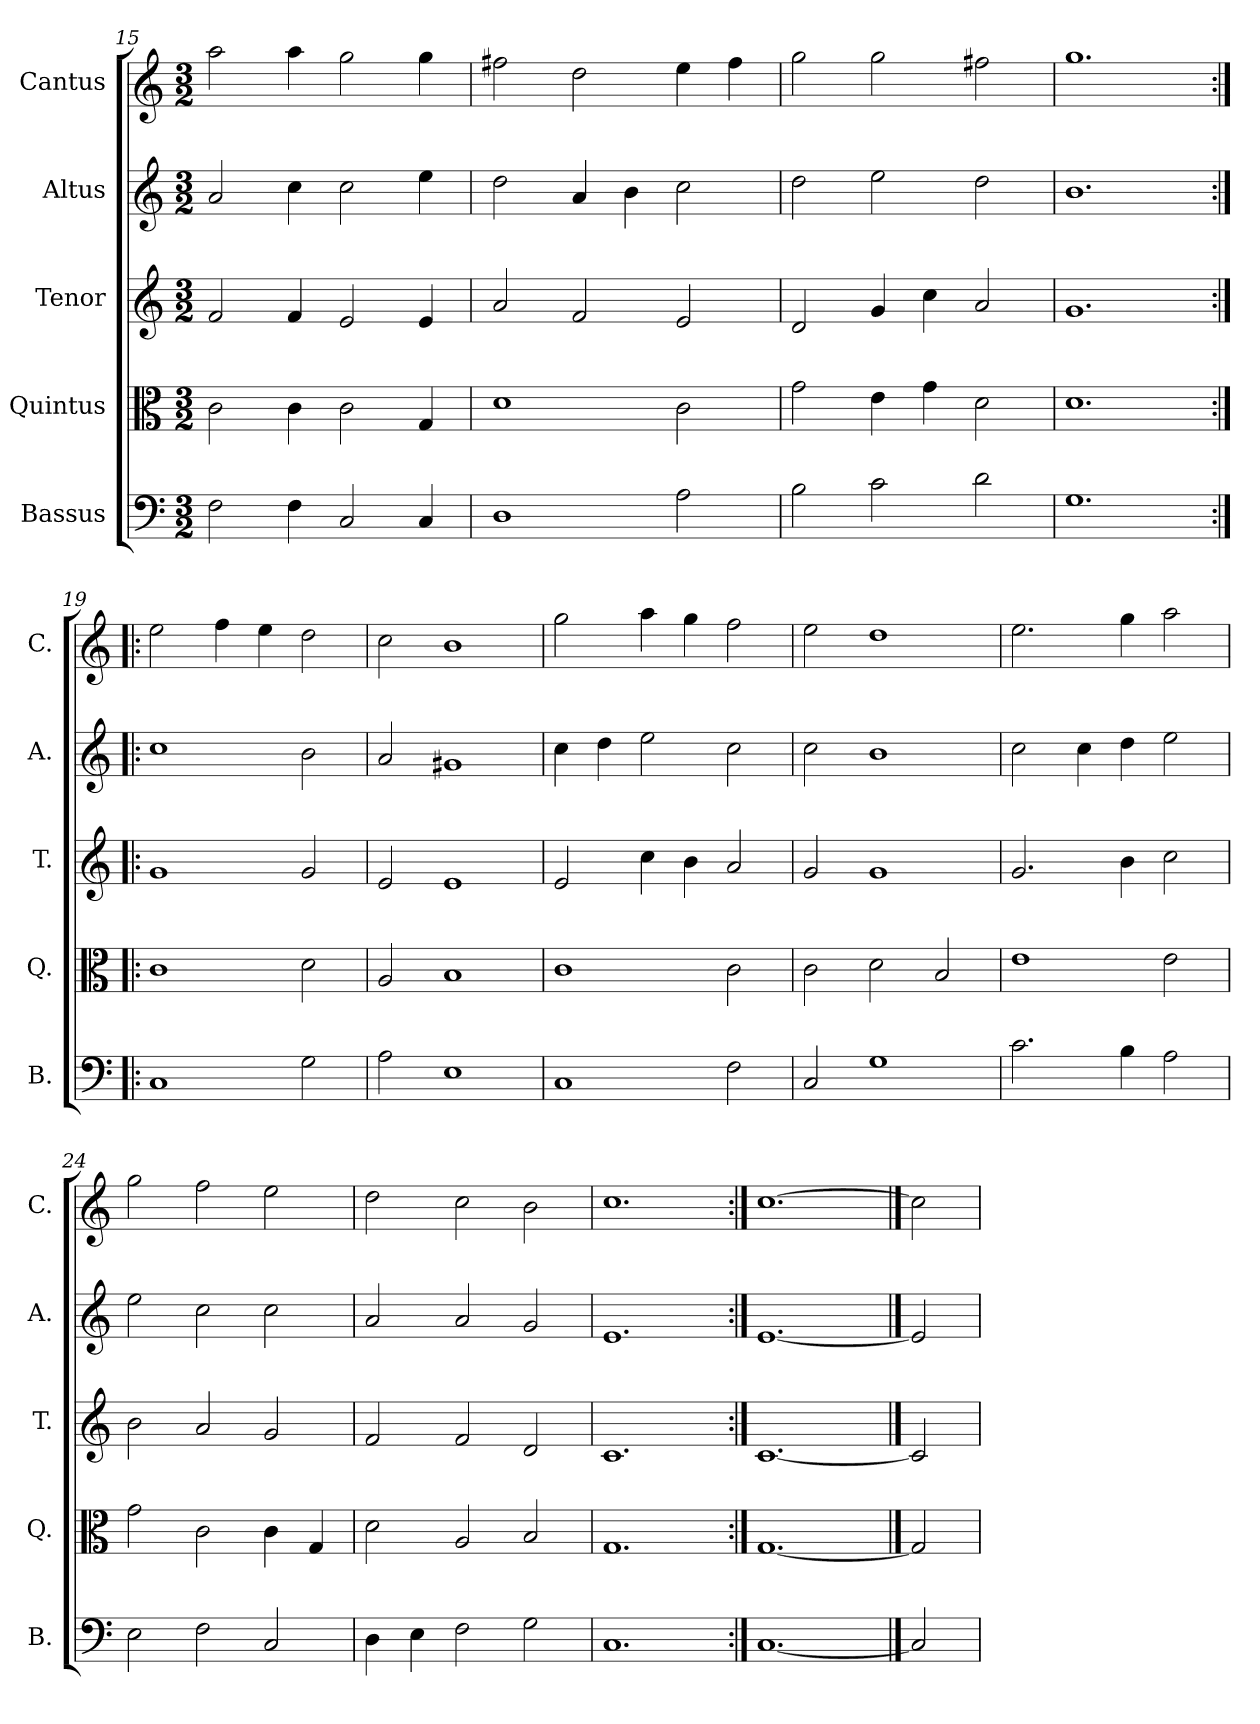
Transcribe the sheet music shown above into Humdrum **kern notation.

**kern	**kern	**kern	**kern	**kern
*part5	*part4	*part3	*part2	*part1
*staff5	*staff4	*staff3	*staff2	*staff1
*I"Bassus	*I"Quintus	*I"Tenor	*I"Altus	*I"Cantus
*I'B.	*I'Q.	*I'T.	*I'A.	*I'C.
*clefF4	*clefC3	*clefG2	*clefG2	*clefG2
*k[]	*k[]	*k[]	*k[]	*k[]
*C:	*C:	*C:	*C:	*C:
*M3/2	*M3/2	*M3/2	*M3/2	*M3/2
=15	=15	=15	=15	=15
2F\	2c\	2f/	2a/	2aa\
4F\	4c\	4f/	4cc\	4aa\
2C/	2c\	2e/	2cc\	2gg\
4C/	4G/	4e/	4ee\	4gg\
=16	=16	=16	=16	=16
1D\	1d\	2a/	2dd\	2ff#X\
.	.	2f/	4a/	2dd\
.	.	.	4b\	.
2A\	2c\	2e/	2cc\	4ee\
.	.	.	.	4ff#\
=17	=17	=17	=17	=17
2B\	2g\	2d/	2dd\	2gg\
2c\	4e\	4g/	2ee\	2gg\
.	4g\	4cc\	.	.
2d\	2d\	2a/	2dd\	2ff#X\
=18	=18	=18	=18	=18
1.G\	1.d\	1.g/	1.b\	1.gg\
=19:|!|:	=19:|!|:	=19:|!|:	=19:|!|:	=19:|!|:
1C/	1c\	1g/	1cc\	2ee\
.	.	.	.	4ff\
.	.	.	.	4ee\
2G\	2d\	2g/	2b\	2dd\
=20	=20	=20	=20	=20
2A\	2A/	2e/	2a/	2cc\
1E\	1B/	1e/	1g#X/	1b\
=21	=21	=21	=21	=21
1C/	1c\	2e/	4cc\	2gg\
.	.	.	4dd\	.
.	.	4cc\	2ee\	4aa\
.	.	4b\	.	4gg\
2F\	2c\	2a/	2cc\	2ff\
=22	=22	=22	=22	=22
2C/	2c\	2g/	2cc\	2ee\
1G\	2d\	1g/	1b\	1dd\
.	2B/	.	.	.
=23	=23	=23	=23	=23
2.c\	1e\	2.g/	2cc\	2.ee\
.	.	.	4cc\	.
4B\	.	4b\	4dd\	4gg\
2A\	2e\	2cc\	2ee\	2aa\
=24	=24	=24	=24	=24
2E\	2g\	2b\	2ee\	2gg\
2F\	2c\	2a/	2cc\	2ff\
2C/	4c\	2g/	2cc\	2ee\
.	4G/	.	.	.
=25	=25	=25	=25	=25
4D\	2d\	2f/	2a/	2dd\
4E\	.	.	.	.
2F\	2A/	2f/	2a/	2cc\
2G\	2B/	2d/	2g/	2b\
=26	=26	=26	=26	=26
1.C/	1.G/	1.c/	1.e/	1.cc\
=27:|!	=27:|!	=27:|!	=27:|!	=27:|!
[1.C/	[1.G/	[1.c/	[1.e/	[1.cc\
==28	==28	==28	==28	==28
2C/]	2G/]	2c/]	2e/]	2cc\]
=	=	=	=	=
*-	*-	*-	*-	*-
